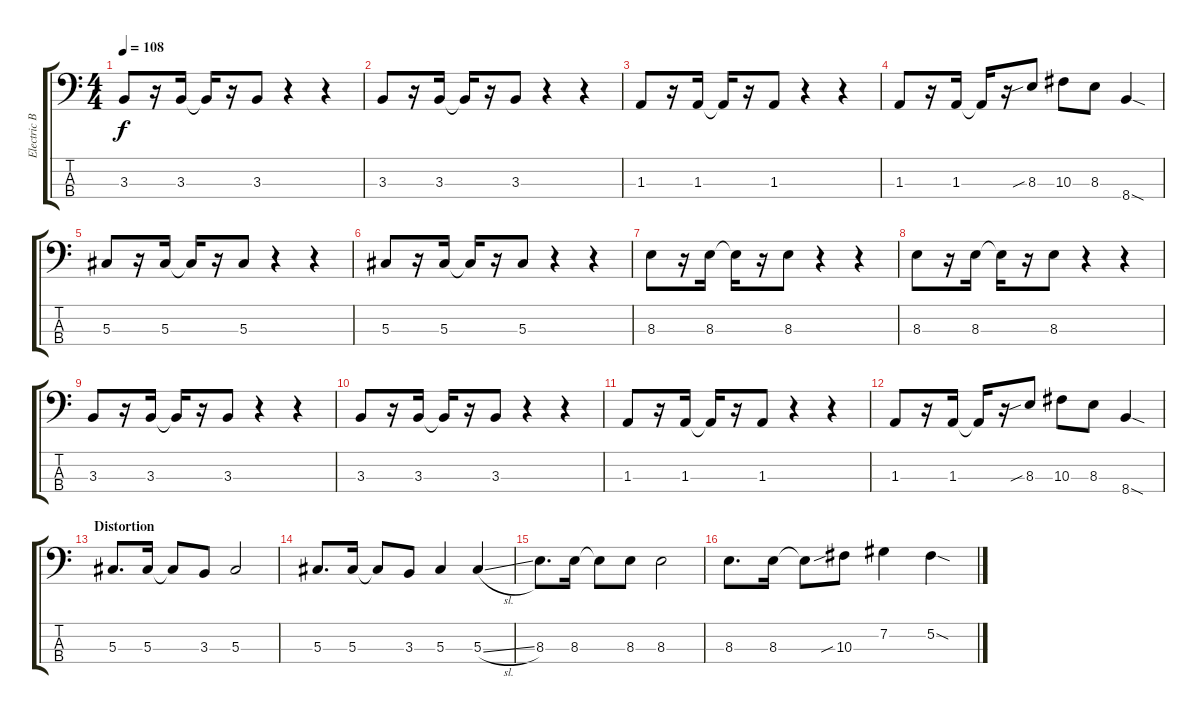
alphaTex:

\track ("Electric Bass" "Electric B") {instrument electricbassfinger}
\staff {score tabs}
\tuning (Gb2 Db2 Ab1 Eb1) {hide}
\ts (4 4)
\tempo 108
\clef f4
\ks c
3.3.8{dy f} r.16 3.3.16 3.3{t}.16 r.16 3.3.8 r.4 r.4 |
3.3.8 r.16 3.3.16 3.3{t}.16 r.16 3.3.8 r.4 r.4 |
1.3.8 r.16 1.3.16 1.3{t}.16 r.16 1.3.8 r.4 r.4 |
1.3.8 r.16 1.3.16 1.3{t}.16 r.16 8.3{sib}.8 10.3.8 8.3.8 8.4{sod}.4 |
5.3.8 r.16 5.3.16 5.3{t}.16 r.16 5.3.8 r.4 r.4 |
5.3.8 r.16 5.3.16 5.3{t}.16 r.16 5.3.8 r.4 r.4 |
8.3.8 r.16 8.3.16 8.3{t}.16 r.16 8.3.8 r.4 r.4 |
8.3.8 r.16 8.3.16 8.3{t}.16 r.16 8.3.8 r.4 r.4 |
3.3.8 r.16 3.3.16 3.3{t}.16 r.16 3.3.8 r.4 r.4 |
3.3.8 r.16 3.3.16 3.3{t}.16 r.16 3.3.8 r.4 r.4 |
1.3.8 r.16 1.3.16 1.3{t}.16 r.16 1.3.8 r.4 r.4 |
1.3.8 r.16 1.3.16 1.3{t}.16 r.16 8.3{sib}.8 10.3.8 8.3.8 8.4{sod}.4 |
\section ("" "Distortion")
5.3.8{d} 5.3.16 5.3{t}.8 3.3.8 5.3.2 |
5.3.8{d} 5.3.16 5.3{t}.8 3.3.8 5.3.4 5.3{sl}.4 |
8.3.8{d} 8.3.16 8.3{t}.8 8.3.8 8.3.2 |
8.3.8{d} 8.3.16 8.3{t}.8 10.3{sib}.8 7.2.4 5.2{sod}.4
